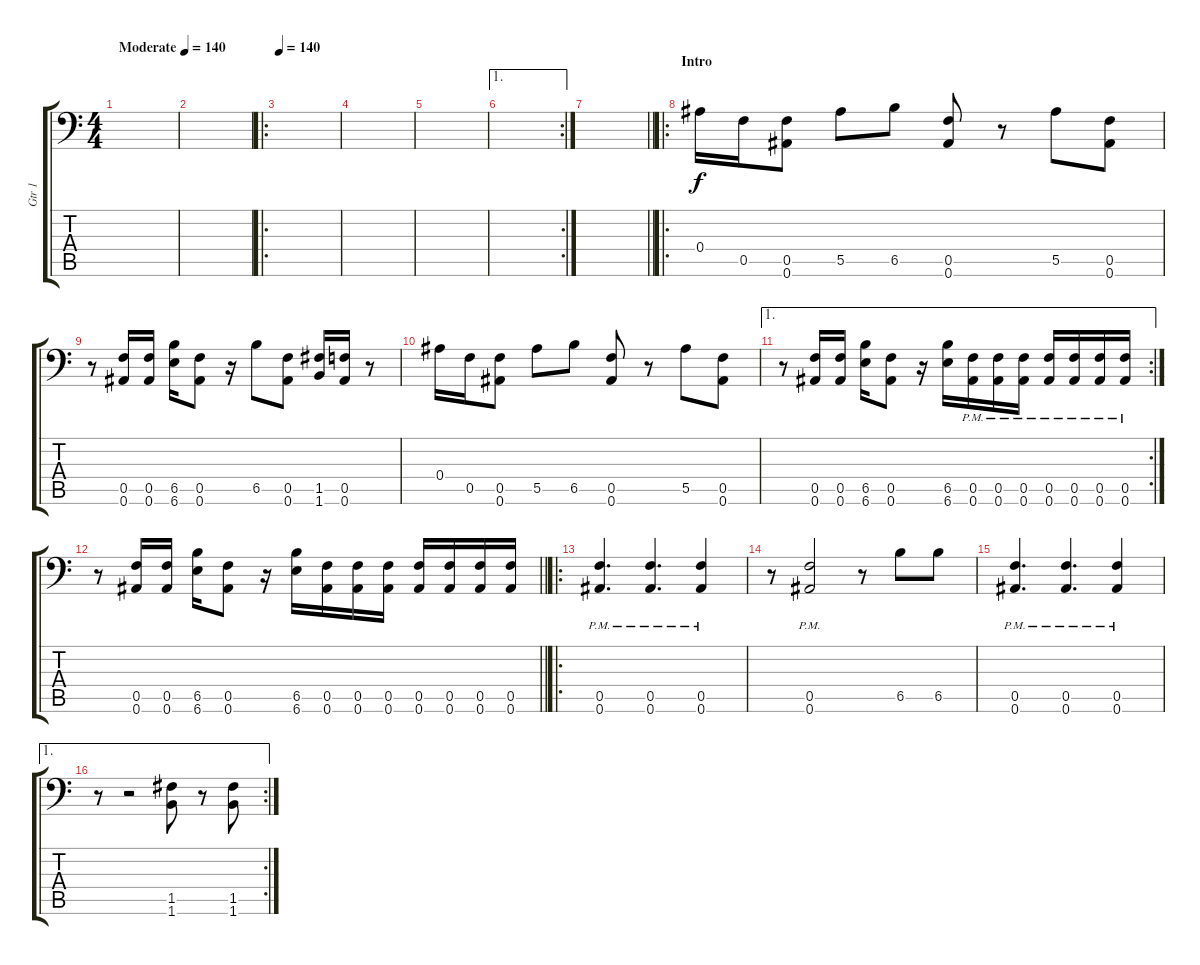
\track ("Gtr 1" "Gtr 1") {instrument overdrivenguitar}
\staff {score tabs}
\tuning (C4 G3 Eb3 Bb2 F2 Bb1) {hide}
\ts (4 4)
\tempo (140 "Moderate")
\tempo 120
\tempo (140 "Moderate")
\clef f4
\ks c
|
|
\ro
\tempo 140
|
|
|
\ae 1
\rc 2
|
\barLineRight lightlight
|
\ro
\section ("" "Intro")
0.4.16 0.5.16 (0.5 0.6).8 5.5.8 6.5.8 (0.5 0.6).8 r.8 5.5.8 (0.5 0.6).8 |
r.8 (0.5 0.6).16 (0.5 0.6).16 (6.5 6.6).16 (0.5 0.6).8 r.16 6.5.8 (0.5 0.6).8 (1.5 1.6).16 (0.5 0.6).16 r.8 |
0.4.16 0.5.16 (0.5 0.6).8 5.5.8 6.5.8 (0.5 0.6).8 r.8 5.5.8 (0.5 0.6).8 |
\ae 1
\rc 2
r.8 (0.5 0.6).16 (0.5 0.6).16 (6.5 6.6).16 (0.5 0.6).8 r.16 (6.5 6.6).16 (0.5{pm} 0.6{pm}).16 (0.5{pm} 0.6{pm}).16 (0.5{pm} 0.6{pm}).16 (0.5{pm} 0.6{pm}).16 (0.5{pm} 0.6{pm}).16 (0.5{pm} 0.6{pm}).16 (0.5{pm} 0.6{pm}).16 |
\barLineRight lightlight
r.8 (0.5 0.6).16 (0.5 0.6).16 (6.5 6.6).16 (0.5 0.6).8 r.16 (6.5 6.6).16 (0.5 0.6).16 (0.5 0.6).16 (0.5 0.6).16 (0.5 0.6).16 (0.5 0.6).16 (0.5 0.6).16 (0.5 0.6).16 |
\ro
\section ("" "")
(0.5{pm} 0.6{pm}).4{d} (0.5{pm} 0.6{pm}).4{d} (0.5{pm} 0.6{pm}).4 |
r.8 (0.5{pm} 0.6{pm}).2 r.8 6.5.8 6.5.8 |
(0.5{pm} 0.6{pm}).4{d} (0.5{pm} 0.6{pm}).4{d} (0.5{pm} 0.6{pm}).4 |
\ae 1
\rc 2
r.8 r.2 (1.5 1.6).8 r.8 (1.5 1.6).8
